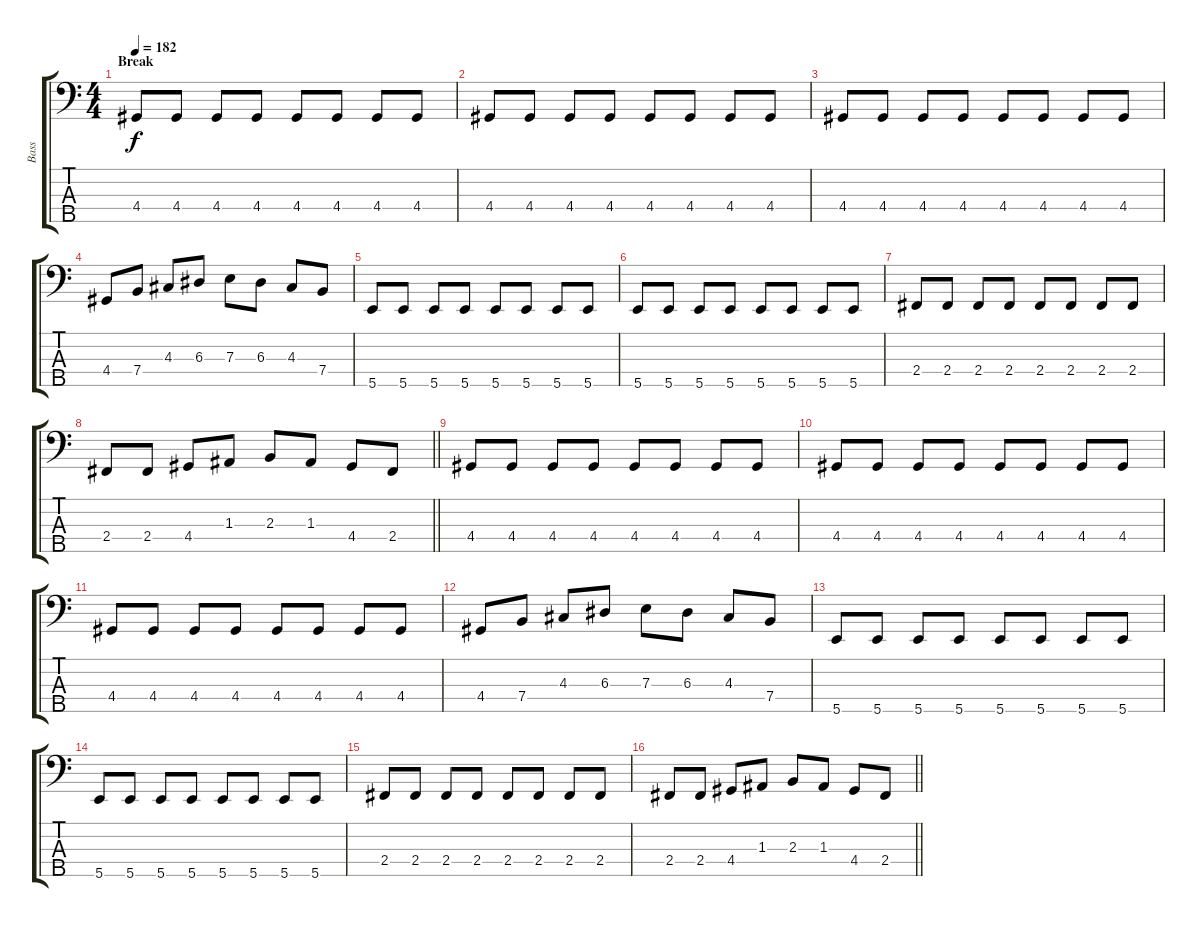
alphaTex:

\track ("Bass" "Bass") {instrument electricbassfinger}
\staff {score tabs}
\tuning (G2 D2 A1 E1 B0) {hide}
\ts (4 4)
\section ("" "Break")
\tempo 182
\clef f4
\ks c
4.4.8{dy f} 4.4.8 4.4.8 4.4.8 4.4.8 4.4.8 4.4.8 4.4.8 |
4.4.8 4.4.8 4.4.8 4.4.8 4.4.8 4.4.8 4.4.8 4.4.8 |
4.4.8 4.4.8 4.4.8 4.4.8 4.4.8 4.4.8 4.4.8 4.4.8 |
4.4.8 7.4.8 4.3.8 6.3.8 7.3.8 6.3.8 4.3.8 7.4.8 |
5.5.8 5.5.8 5.5.8 5.5.8 5.5.8 5.5.8 5.5.8 5.5.8 |
5.5.8 5.5.8 5.5.8 5.5.8 5.5.8 5.5.8 5.5.8 5.5.8 |
2.4.8 2.4.8 2.4.8 2.4.8 2.4.8 2.4.8 2.4.8 2.4.8 |
\barLineRight lightlight
2.4.8 2.4.8 4.4.8 1.3.8 2.3.8 1.3.8 4.4.8 2.4.8 |
\section ("" "")
4.4.8 4.4.8 4.4.8 4.4.8 4.4.8 4.4.8 4.4.8 4.4.8 |
4.4.8 4.4.8 4.4.8 4.4.8 4.4.8 4.4.8 4.4.8 4.4.8 |
4.4.8 4.4.8 4.4.8 4.4.8 4.4.8 4.4.8 4.4.8 4.4.8 |
4.4.8 7.4.8 4.3.8 6.3.8 7.3.8 6.3.8 4.3.8 7.4.8 |
5.5.8 5.5.8 5.5.8 5.5.8 5.5.8 5.5.8 5.5.8 5.5.8 |
5.5.8 5.5.8 5.5.8 5.5.8 5.5.8 5.5.8 5.5.8 5.5.8 |
2.4.8 2.4.8 2.4.8 2.4.8 2.4.8 2.4.8 2.4.8 2.4.8 |
\barLineRight lightlight
2.4.8 2.4.8 4.4.8 1.3.8 2.3.8 1.3.8 4.4.8 2.4.8
